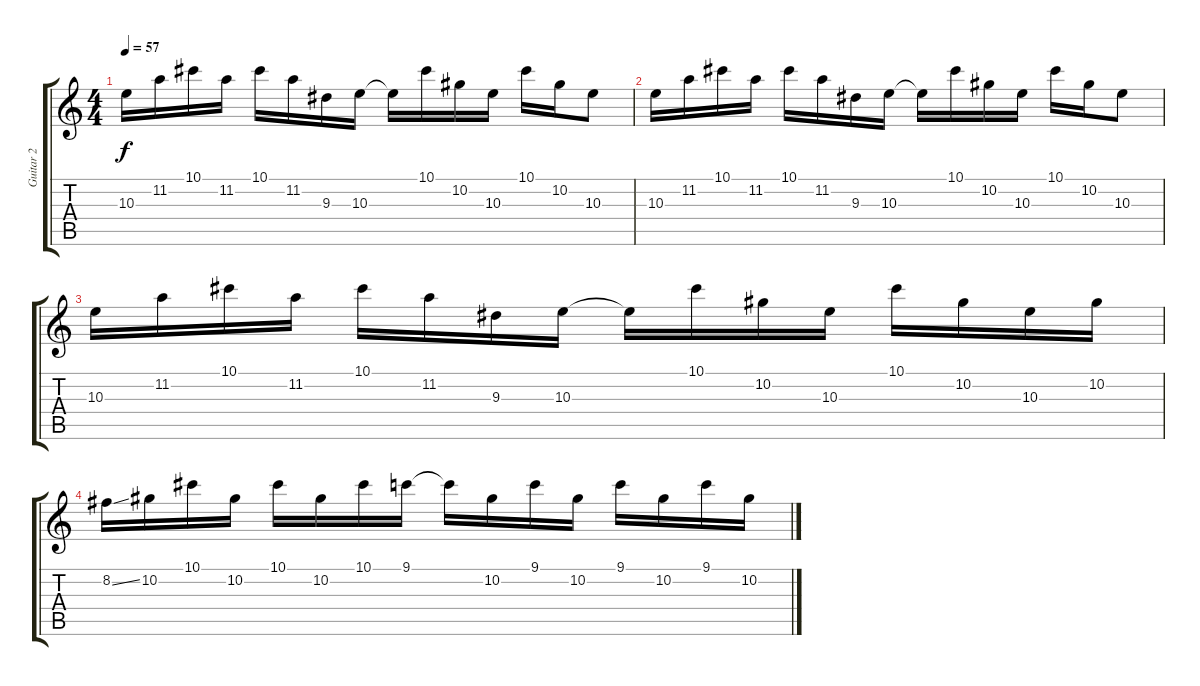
\track ("Guitar 2" "Guitar 2") {instrument electricguitarclean}
\staff {score tabs}
\tuning (Eb4 Bb3 Gb3 Db3 Ab2 Eb2) {hide}
\ts (4 4)
\tempo 57
\clef g2
\ks c
10.3.16{dy f} 11.2.16 10.1.16 11.2.16 10.1.16 11.2.16 9.3.16 10.3.16 10.3{t}.16 10.1.16 10.2.16 10.3.16 10.1.16 10.2.16 10.3.8 |
10.3.16 11.2.16 10.1.16 11.2.16 10.1.16 11.2.16 9.3.16 10.3.16 10.3{t}.16 10.1.16 10.2.16 10.3.16 10.1.16 10.2.16 10.3.8 |
10.3.16 11.2.16 10.1.16 11.2.16 10.1.16 11.2.16 9.3.16 10.3.16 10.3{t}.16 10.1.16 10.2.16 10.3.16 10.1.16 10.2.16 10.3.16 10.2.16 |
8.2{ss}.16 10.2.16 10.1.16 10.2.16 10.1.16 10.2.16 10.1.16 9.1.16 9.1{t}.16 10.2.16 9.1.16 10.2.16 9.1.16 10.2.16 9.1.16 10.2.16
